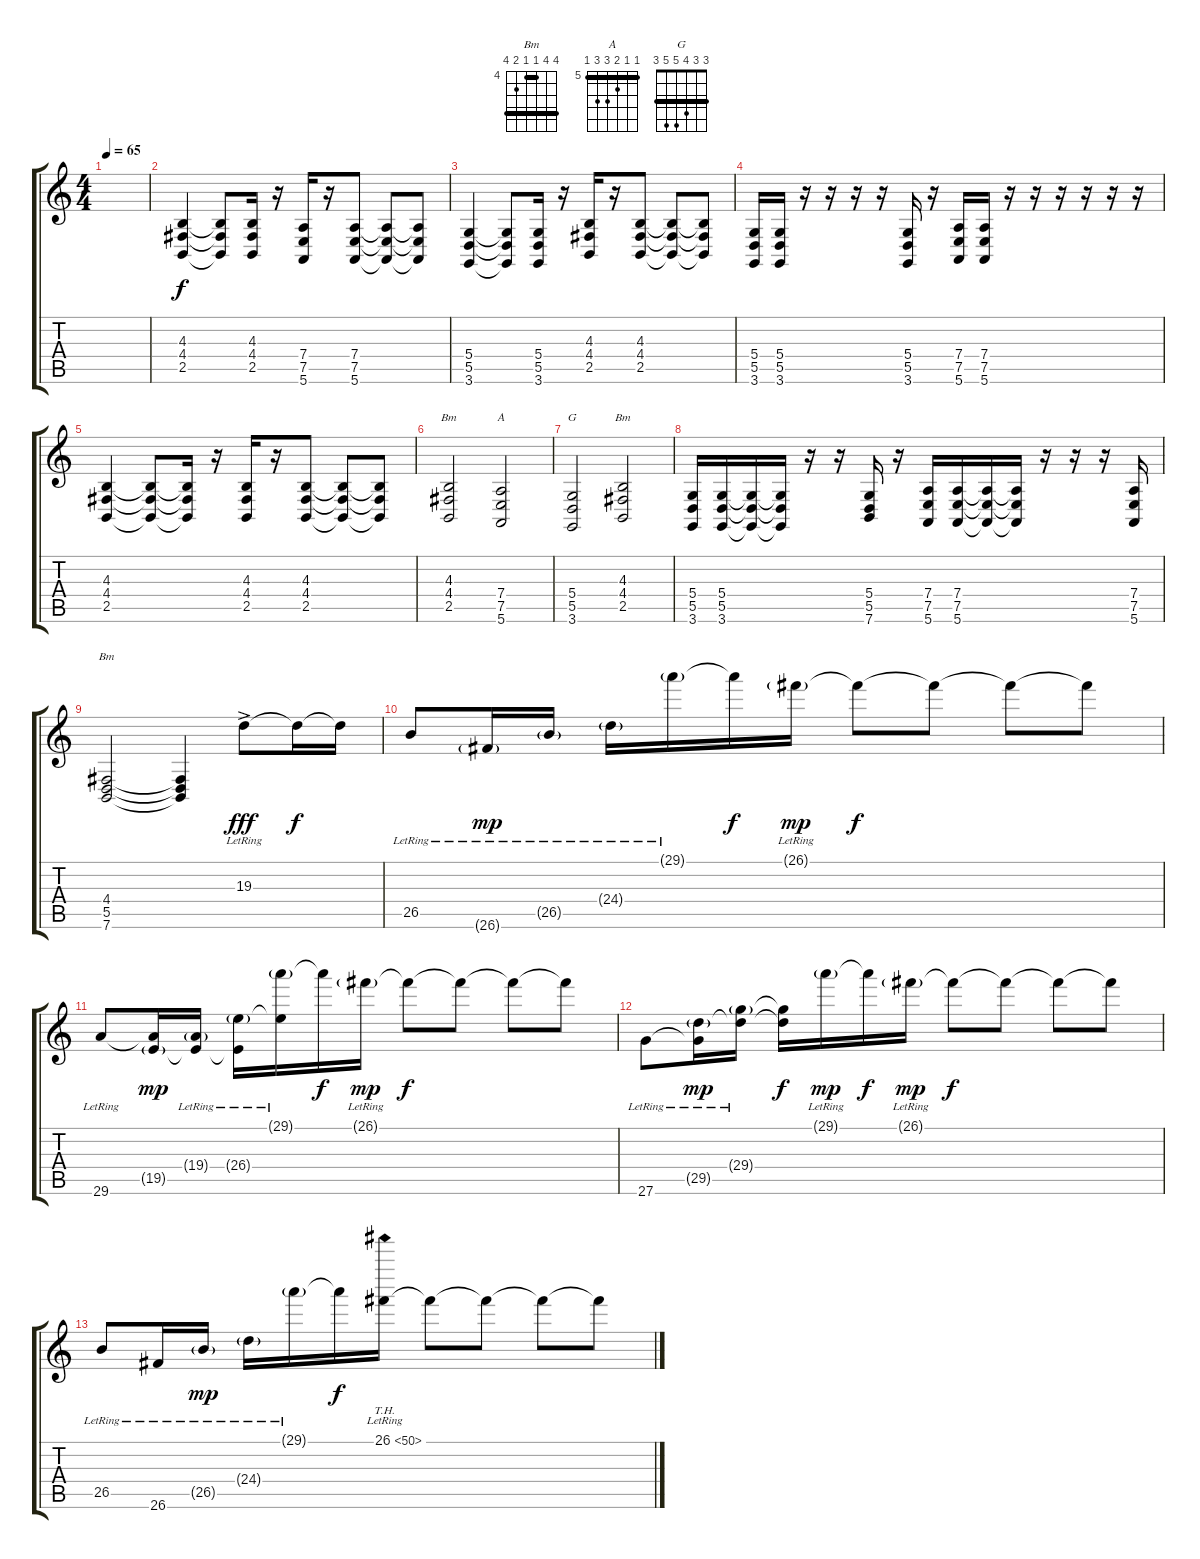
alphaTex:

\track "" {instrument orchestralharp}
\staff {score tabs}
\tuning (E4 B3 G3 D3 A2 E2) {hide}
\chord ("Bm" 2 3 4 0 2 x)
\chord ("A" 5 5 6 7 7 5) {firstfret 5 barre 5}
\chord ("G" 3 3 4 5 5 3) {barre 3}
\chord ("Bm" 2 3 4 4 2 x) {barre 2}
\chord ("Bm" 7 7 4 4 5 7) {firstfret 4 barre (4 7)}
\ts (4 4)
\tempo 65
\clef g2
\ks c
|
(4.3 4.4 2.5).4{instrument overdrivenguitar} (4.3{t} 4.4{t} 2.5{t}).8 (4.3 4.4 2.5).16 r.16 (7.4 7.5 5.6).16 r.16 (7.4 7.5 5.6).8 (7.4{t} 7.5{t} 5.6{t}).8 (7.4{t} 7.5{t} 5.6{t}).8 |
(5.4 5.5 3.6).4 (5.4{t} 5.5{t} 3.6{t}).8 (5.4 5.5 3.6).16 r.16 (4.3 4.4 2.5).16 r.16 (4.3 4.4 2.5).8 (4.3{t} 4.4{t} 2.5{t}).8 (4.3{t} 4.4{t} 2.5{t}).8 |
(5.4 5.5 3.6).16 (5.4 5.5 3.6).16 r.16 r.16 r.16 r.16 (5.4 5.5 3.6).16 r.16 (7.4 7.5 5.6).16 (7.4 7.5 5.6).16 r.16 r.16 r.16 r.16 r.16 r.16 |
(4.3 4.4 2.5).4 (4.3{t} 4.4{t} 2.5{t}).8 (4.3{t} 4.4{t} 2.5{t}).16 r.16 (4.3 4.4 2.5).16 r.16 (4.3 4.4 2.5).8 (4.3{t} 4.4{t} 2.5{t}).8 (4.3{t} 4.4{t} 2.5{t}).8 |
(4.3 4.4 2.5).2{ch "Bm"} (7.4 7.5 5.6).2{ch "A"} |
(5.4 5.5 3.6).2{ch "G"} (4.3 4.4 2.5).2{ch "Bm"} |
(5.4 5.5 3.6).16 (5.4 5.5 3.6).16 (5.4{t} 5.5{t} 3.6{t}).16 (5.4{t} 5.5{t} 3.6{t}).16 r.16 r.16 (5.4 5.5 7.6).16 r.16 (7.4 7.5 5.6).16 (7.4 7.5 5.6).16 (7.4{t} 7.5{t} 5.6{t}).16 (7.4{t} 7.5{t} 5.6{t}).16 r.16 r.16 r.16 (7.4 7.5 5.6).16 |
(4.4 5.5 7.6).2{ch "Bm"} (4.4{t} 5.5{t} 7.6{t}).4 19.3{ac lr}.8{dy fff volume 16 instrument electricguitarjazz} 19.3{t}.16{dy f} 19.3{t}.16 |
26.5{lr}.8 26.6{g lr}.16{dy mp} 26.5{g lr}.16 24.4{g lr}.16 29.1{g lr}.16 29.1{t}.16{dy f} 26.1{g lr}.16{dy mp} 26.1{t}.8{dy f} 26.1{t}.8 26.1{t}.8 26.1{t}.8 |
29.6{lr}.8 (19.5{g} 29.6{t}).16{dy mp} (19.4{g lr} 19.5{t}).16 (26.4{g lr} 19.5{t}).16 (29.1{g lr} 26.4{t}).16 29.1{t}.16{dy f} 26.1{g lr}.16{dy mp} 26.1{t}.8{dy f} 26.1{t}.8 26.1{t}.8 26.1{t}.8 |
27.6{lr}.8 (29.5{g lr} 27.6{t}).16{dy mp} (29.4{g lr} 29.5{t}).16{txt ""} (29.4{t} 29.5{t}).16{dy f} 29.1{g lr}.16{dy mp} 29.1{t}.16{dy f} 26.1{g lr}.16{dy mp} 26.1{t}.8{dy f} 26.1{t}.8 26.1{t}.8 26.1{t}.8 |
26.5{lr}.8 26.6{lr}.16 26.5{g lr}.16{dy mp} 24.4{g lr}.16 29.1{g lr}.16 29.1{t}.16{dy f} 26.1{th 24 lr}.16 26.1{t}.8 26.1{t}.8 26.1{t}.8 26.1{t}.8
